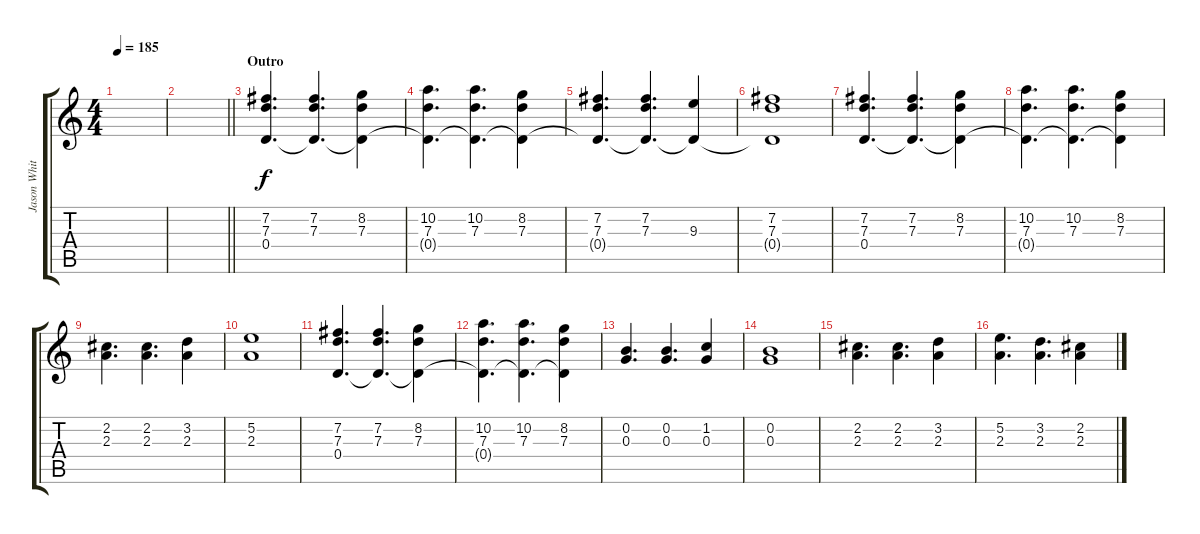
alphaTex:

\track ("Jason White - Guitar" "Jason Whit") {instrument distortionguitar}
\staff {score tabs}
\tuning (E4 B3 G3 D3 A2 E2) {hide}
\ts (4 4)
\tempo 185
\clef g2
\ks c
|
\barLineRight lightlight
|
\section ("" "Outro")
(7.2 7.3 0.4).4{d} (7.2 7.3 0.4{t}).4{d} (8.2 7.3 0.4{t}).4 |
(10.2 7.3 0.4{t}).4{d} (10.2 7.3 0.4{t}).4{d} (8.2 7.3 0.4{t}).4 |
(7.2 7.3 0.4{t}).4{d} (7.2 7.3 0.4{t}).4{d} (9.3 0.4{t}).4 |
(7.2 7.3 0.4{t}).1 |
(7.2 7.3 0.4).4{d} (7.2 7.3 0.4{t}).4{d} (8.2 7.3 0.4{t}).4 |
(10.2 7.3 0.4{t}).4{d} (10.2 7.3 0.4{t}).4{d} (8.2 7.3 0.4{t}).4 |
(2.2 2.3).4{d} (2.2 2.3).4{d} (3.2 2.3).4 |
(5.2 2.3).1 |
(7.2 7.3 0.4).4{d} (7.2 7.3 0.4{t}).4{d} (8.2 7.3 0.4{t}).4 |
(10.2 7.3 0.4{t}).4{d} (10.2 7.3 0.4{t}).4{d} (8.2 7.3 0.4{t}).4 |
(0.2 0.3).4{d} (0.2 0.3).4{d} (1.2 0.3).4 |
(0.2 0.3).1 |
(2.2 2.3).4{d} (2.2 2.3).4{d} (3.2 2.3).4 |
(5.2 2.3).4{d} (3.2 2.3).4{d} (2.2 2.3).4
